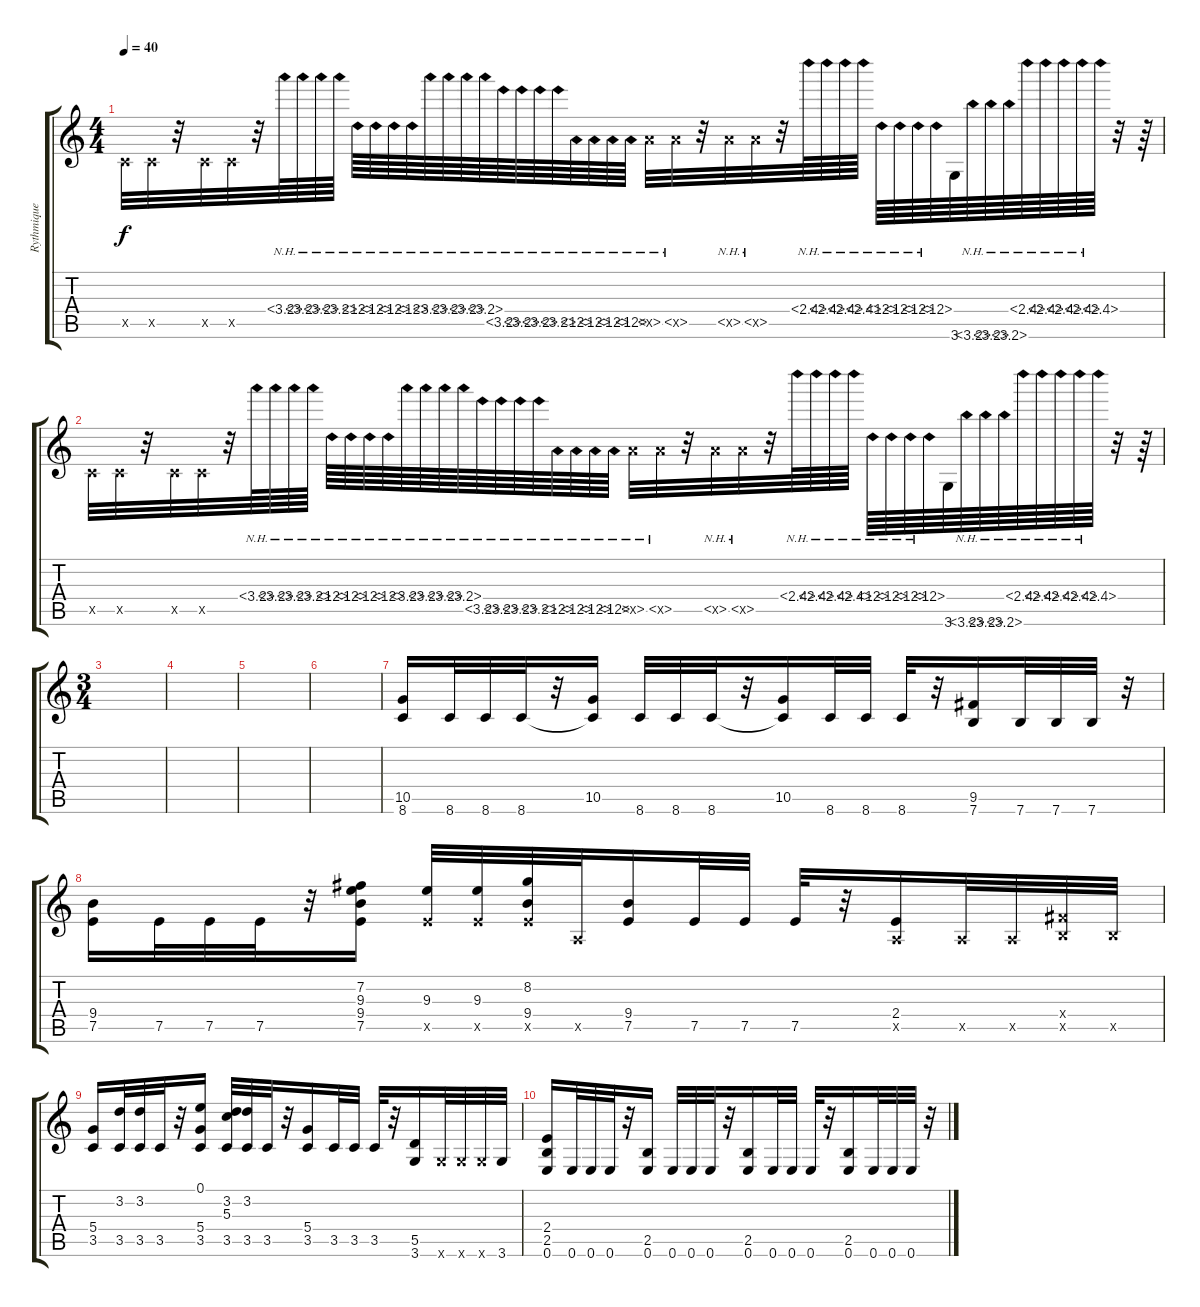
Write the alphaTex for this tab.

\track ("Rythmique" "Rythmique") {instrument distortionguitar}
\staff {score tabs}
\tuning (E4 B3 G3 D3 A2 E2) {hide}
\ts (4 4)
\tempo 40
\clef g2
\ks c
3.5{x}.32{dy f} 3.5{x}.32 r.32 3.5{x}.32 3.5{x}.32 r.32 3.4{nh}.64 3.4{nh}.64 3.4{nh}.64 3.4{nh}.64 6.4{nh}.64 6.4{nh}.64 6.4{nh}.64 6.4{nh}.64 3.4{nh}.64 3.4{nh}.64 3.4{nh}.64 3.4{nh}.64 3.5{nh}.64 3.5{nh}.64 3.5{nh}.64 3.5{nh}.64 1.5{nh}.64 1.5{nh}.64 1.5{nh}.64 1.5{nh}.64 0.5{nh x}.32 0.5{nh x}.32 r.32 0.5{nh x}.32 0.5{nh x}.32 r.32 2.4{nh}.64 2.4{nh}.64 2.4{nh}.64 2.4{nh}.64 0.4{nh}.64 0.4{nh}.64 0.4{nh}.64 0.4{nh}.64 3.6.64 3.6{nh}.64 3.6{nh}.64 3.6{nh}.64 2.4{nh}.64 2.4{nh}.64 2.4{nh}.64 2.4{nh}.64 2.4{nh}.64 r.32 r.64 |
3.5{x}.32 3.5{x}.32 r.32 3.5{x}.32 3.5{x}.32 r.32 3.4{nh}.64 3.4{nh}.64 3.4{nh}.64 3.4{nh}.64 6.4{nh}.64 6.4{nh}.64 6.4{nh}.64 6.4{nh}.64 3.4{nh}.64 3.4{nh}.64 3.4{nh}.64 3.4{nh}.64 3.5{nh}.64 3.5{nh}.64 3.5{nh}.64 3.5{nh}.64 1.5{nh}.64 1.5{nh}.64 1.5{nh}.64 1.5{nh}.64 0.5{nh x}.32 0.5{nh x}.32 r.32 0.5{nh x}.32 0.5{nh x}.32 r.32 2.4{nh}.64 2.4{nh}.64 2.4{nh}.64 2.4{nh}.64 0.4{nh}.64 0.4{nh}.64 0.4{nh}.64 0.4{nh}.64 3.6.64 3.6{nh}.64 3.6{nh}.64 3.6{nh}.64 2.4{nh}.64 2.4{nh}.64 2.4{nh}.64 2.4{nh}.64 2.4{nh}.64 r.32 r.64 |
\ts (3 4)
|
|
|
|
(10.5 8.6).16 8.6.32 8.6.32 8.6.32 r.32 (10.5 8.6{t}).16 8.6.32 8.6.32 8.6.32 r.32 (10.5 8.6{t}).16 8.6.32 8.6.32 8.6.32 r.32 (9.5 7.6).16 7.6.32 7.6.32 7.6.32 r.32 |
(9.4 7.5).16 7.5.32 7.5.32 7.5.32 r.32 (7.2 9.3 9.4 7.5).16 (9.3 7.5{x}).32 (9.3 7.5{x}).32 (8.2 9.4 7.5{x}).32 0.5{x}.32 (9.4 7.5).16 7.5.32 7.5.32 7.5.32 r.32 (2.4 0.5{x}).16 0.5{x}.32 0.5{x}.32 (4.4{x} 2.5{x}).32 2.5{x}.32 |
(5.4 3.5).16 (3.2 3.5).32 (3.2 3.5).32 3.5.32 r.32 (0.1 5.4 3.5).16 (3.2 5.3 3.5).32 (3.2 3.5).32 3.5.32 r.32 (5.4 3.5).16 3.5.32 3.5.32 3.5.32 r.32 (5.5 3.6).16 3.6{x}.32 3.6{x}.32 3.6{x}.32 3.6.32 |
(2.4 2.5 0.6).16 0.6.32 0.6.32 0.6.32 r.32 (2.5 0.6).16 0.6.32 0.6.32 0.6.32 r.32 (2.5 0.6).16 0.6.32 0.6.32 0.6.32 r.32 (2.5 0.6).16 0.6.32 0.6.32 0.6.32 r.32
